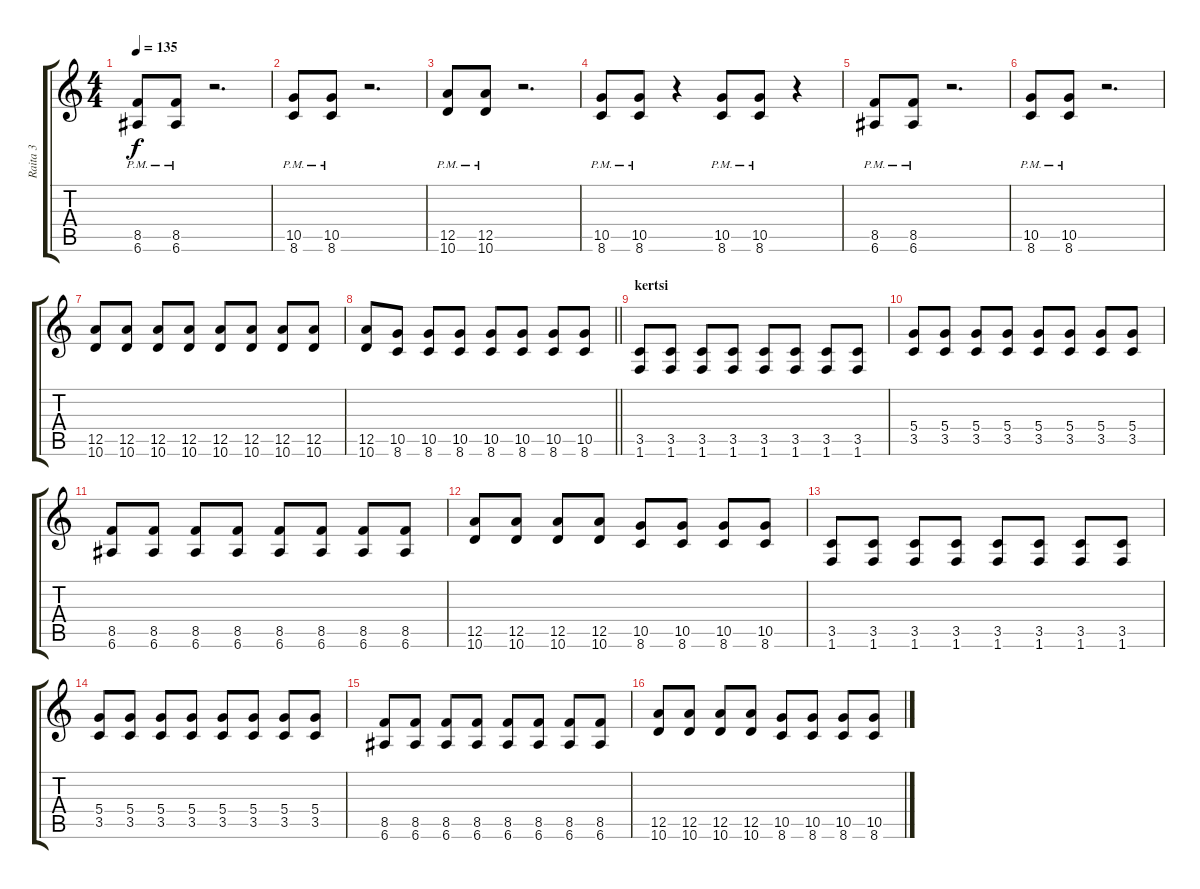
\track ("Raita 3" "Raita 3") {instrument distortionguitar}
\staff {score tabs}
\tuning (E4 B3 G3 D3 A2 E2) {hide}
\ts (4 4)
\tempo 135
\clef g2
\ks c
(8.5{pm} 6.6{pm}).8{dy f} (8.5{pm} 6.6{pm}).8 r.2{d} |
(10.5{pm} 8.6{pm}).8 (10.5{pm} 8.6{pm}).8 r.2{d} |
(12.5{pm} 10.6{pm}).8 (12.5{pm} 10.6{pm}).8 r.2{d} |
(10.5{pm} 8.6{pm}).8 (10.5{pm} 8.6{pm}).8 r.4 (10.5{pm} 8.6{pm}).8 (10.5{pm} 8.6{pm}).8 r.4 |
(8.5{pm} 6.6{pm}).8 (8.5{pm} 6.6{pm}).8 r.2{d} |
(10.5{pm} 8.6{pm}).8 (10.5{pm} 8.6{pm}).8 r.2{d} |
(12.5 10.6).8 (12.5 10.6).8 (12.5 10.6).8 (12.5 10.6).8 (12.5 10.6).8 (12.5 10.6).8 (12.5 10.6).8 (12.5 10.6).8 |
\barLineRight lightlight
(12.5 10.6).8 (10.5 8.6).8 (10.5 8.6).8 (10.5 8.6).8 (10.5 8.6).8 (10.5 8.6).8 (10.5 8.6).8 (10.5 8.6).8 |
\section ("" "kertsi")
(3.5 1.6).8 (3.5 1.6).8 (3.5 1.6).8 (3.5 1.6).8 (3.5 1.6).8 (3.5 1.6).8 (3.5 1.6).8 (3.5 1.6).8 |
(5.4 3.5).8 (5.4 3.5).8 (5.4 3.5).8 (5.4 3.5).8 (5.4 3.5).8 (5.4 3.5).8 (5.4 3.5).8 (5.4 3.5).8 |
(8.5 6.6).8 (8.5 6.6).8 (8.5 6.6).8 (8.5 6.6).8 (8.5 6.6).8 (8.5 6.6).8 (8.5 6.6).8 (8.5 6.6).8 |
(12.5 10.6).8 (12.5 10.6).8 (12.5 10.6).8 (12.5 10.6).8 (10.5 8.6).8 (10.5 8.6).8 (10.5 8.6).8 (10.5 8.6).8 |
(3.5 1.6).8 (3.5 1.6).8 (3.5 1.6).8 (3.5 1.6).8 (3.5 1.6).8 (3.5 1.6).8 (3.5 1.6).8 (3.5 1.6).8 |
(5.4 3.5).8 (5.4 3.5).8 (5.4 3.5).8 (5.4 3.5).8 (5.4 3.5).8 (5.4 3.5).8 (5.4 3.5).8 (5.4 3.5).8 |
(8.5 6.6).8 (8.5 6.6).8 (8.5 6.6).8 (8.5 6.6).8 (8.5 6.6).8 (8.5 6.6).8 (8.5 6.6).8 (8.5 6.6).8 |
(12.5 10.6).8 (12.5 10.6).8 (12.5 10.6).8 (12.5 10.6).8 (10.5 8.6).8 (10.5 8.6).8 (10.5 8.6).8 (10.5 8.6).8
